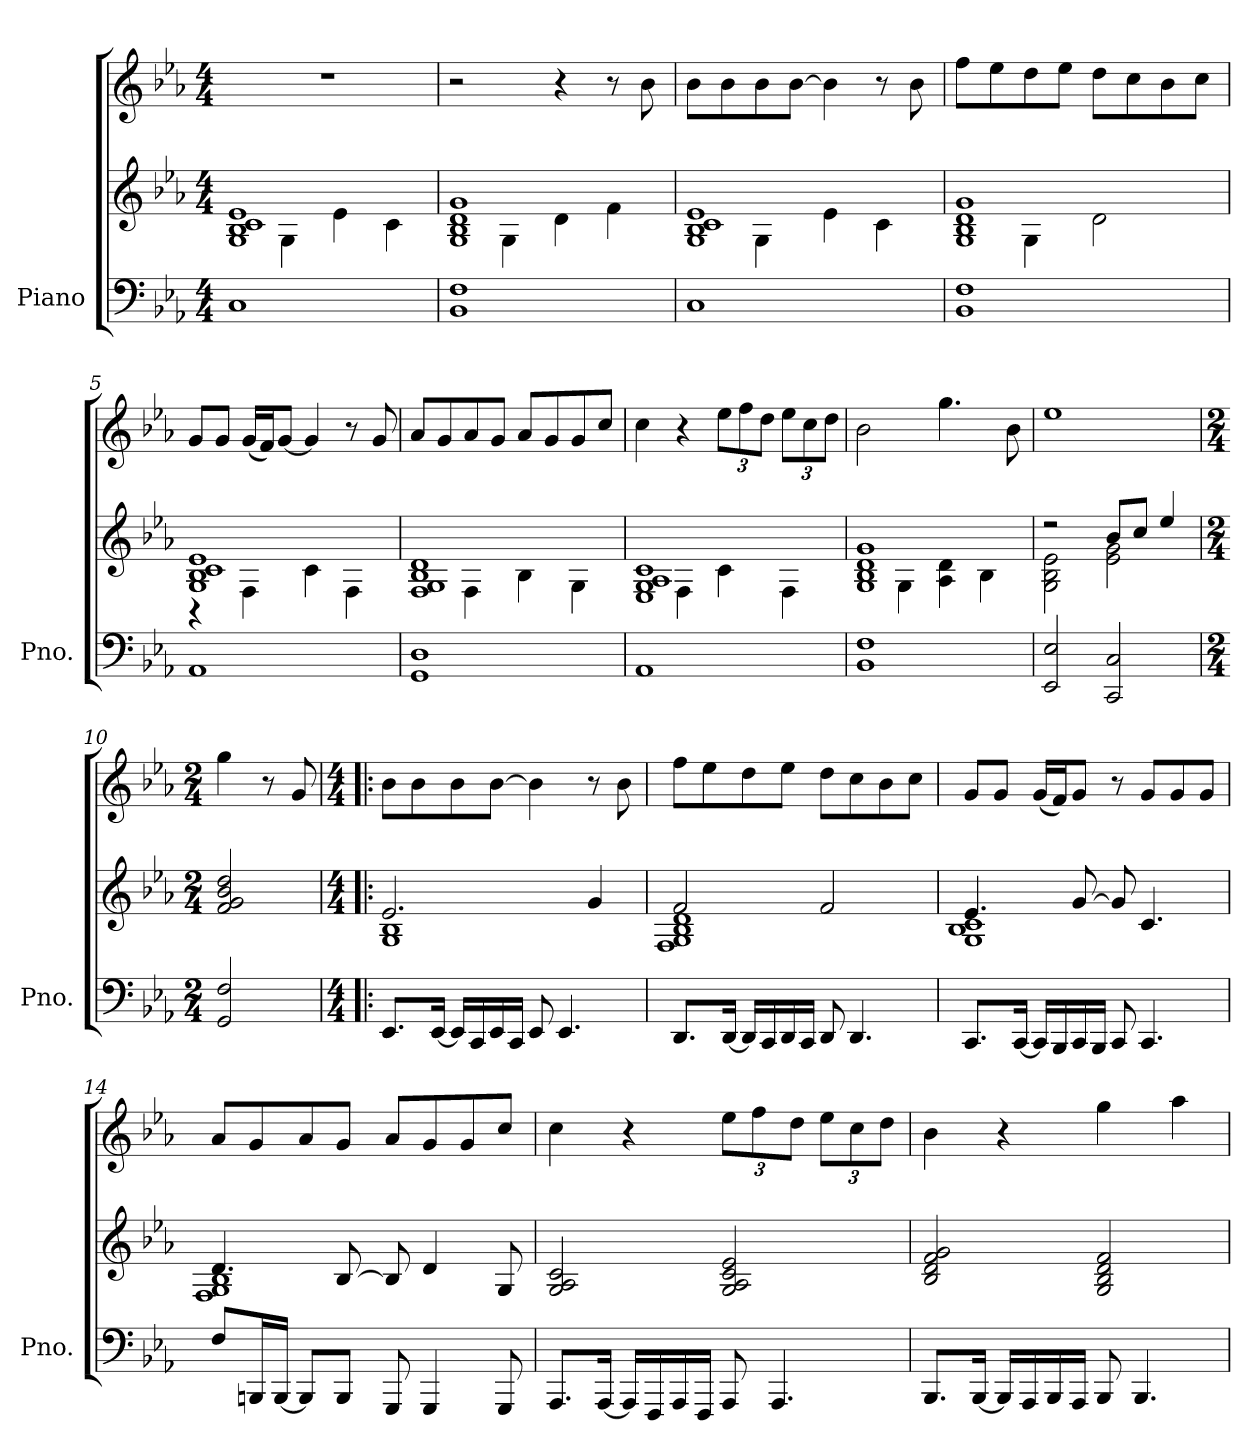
**kern	**kern	**kern
*part1	*part1	*part1
*staff3	*staff2	*staff1
*I"Piano	*	*
*I'Pno.	*	*
*clefF4	*clefG2	*clefG2
*k[b-e-a-]	*k[b-e-a-]	*k[b-e-a-]
*M4/4	*M4/4	*M4/4
*MM80	*MM80	*MM80
=1	=1	=1
*	*^	*
1C	1G 1B- 1c 1e-	4ryy	1r
.	.	4G\	.
.	.	4e-\	.
.	.	4c\	.
=2	=2	=2	=2
1BB- 1F	1G 1B- 1d 1g	4ryy	2r
.	.	4G\	.
.	.	4d\	4r
.	.	4f\	8r
.	.	.	8b-\
=3	=3	=3	=3
1C	1G 1B- 1c 1e-	4ryy	8b-\L
.	.	.	8b-\
.	.	4G\	8b-\
.	.	.	[8b-\J
.	.	4e-\	4b-\]
.	.	4c\	8r
.	.	.	8b-\
=4	=4	=4	=4
1BB- 1F	1G 1B- 1d 1g	4ryy	8ff\L
.	.	.	8ee-\
.	.	4G\	8dd\
.	.	.	8ee-\J
.	.	2d\	8dd\L
.	.	.	8cc\
.	.	.	8b-\
.	.	.	8cc\J
=5	=5	=5	=5
1AA-	1G 1B- 1c 1e-	4r	8g/L
.	.	.	8g/J
.	.	4F\	(16g/LL
.	.	.	16f/J)
.	.	.	[8g/J
.	.	4c\	4g/]
.	.	4F\	8r
.	.	.	8g/
!!LO:LB:g=z
=6	=6	=6	=6
1GG 1D	1F 1G 1B- 1d	4ryy	8a-/L
.	.	.	8g/
.	.	4F\	8a-/
.	.	.	8g/J
.	.	4B-\	8a-/L
.	.	.	8g/
.	.	4G\	8g/
.	.	.	8cc/J
=7	=7	=7	=7
1AA-	1E- 1G 1A- 1c	4ryy	4cc\
.	.	4F\	4r
*	*	*	*Xbrackettup
.	.	4c\	12ee-\L
.	.	.	12ff\
.	.	.	12dd\J
.	.	4F\	12ee-\L
.	.	.	12cc\
.	.	.	12dd\J
=8	=8	=8	=8
1BB- 1F	1G 1B- 1d 1g	4ryy	2b-\
.	.	4G\	.
.	.	4A-\ 4d\	4.gg\
.	.	4B-\	.
.	.	.	8b-\
=9	=9	=9	=9
2EE-/ 2E-/	2r	2G\ 2B-\ 2e-\	1ee-
2CC/ 2C/	8b-/L	2e-\ 2g\	.
.	8cc/J	.	.
.	4ee-/	.	.
*	*v	*v	*
=10	=10	=10
*M2/4	*M2/4	*M2/4
2GG/ 2F/	2f/ 2g/ 2b-/ 2dd/	4gg\
.	.	8r
.	.	8g/
!!LO:LB:g=z
=11!|:	=11!|:	=11!|:
*M4/4	*M4/4	*M4/4
*	*^	*
8.EE-/L	2.e-/	1G 1B-	8b-\L
.	.	.	8b-\
[16EE-/Jk	.	.	.
16EE-/LL]	.	.	8b-\
16CC/	.	.	.
16EE-/	.	.	[8b-\J
16CC/JJ	.	.	.
8EE-/	.	.	4b-\]
4.EE-/	.	.	.
.	4g/	.	8r
.	.	.	8b-\
=12	=12	=12	=12
8.DD/L	2f/	1F 1G 1B- 1d	8ff\L
.	.	.	8ee-\
[16DD/Jk	.	.	.
16DD/LL]	.	.	8dd\
16CC/	.	.	.
16DD/	.	.	8ee-\J
16CC/JJ	.	.	.
8DD/	2f/	.	8dd\L
4.DD/	.	.	8cc\
.	.	.	8b-\
.	.	.	8cc\J
=13	=13	=13	=13
8.CC/L	4.e-/	1G 1B- 1c	8g/L
.	.	.	8g/J
[16CC/Jk	.	.	.
16CC/LL]	.	.	(16g/LL
16BBB-/	.	.	16f/J)
16CC/	[8g/	.	8g/J
16BBB-/JJ	.	.	.
8CC/	8g/]	.	8r
4.CC/	4.c/	.	8g/L
.	.	.	8g/
.	.	.	8g/J
!!LO:LB:g=z
=14	=14	=14	=14
8F/L	4.d/	1F 1G 1B-	8a-/L
16BBBn/L	.	.	8g/
[16BBB/JJ	.	.	.
8BBB/L]	.	.	8a-/
8BBB/J	[8B-/	.	8g/J
8GGG/	8B-/]	.	8a-/L
4GGG/	4d/	.	8g/
.	.	.	8g/
8GGG/	8G/	.	8cc/J
*	*v	*v	*
=15	=15	=15
8.AAA-/L	2G/ 2A-/ 2c/	4cc\
[16AAA-/Jk	.	.
16AAA-/LL]	.	4r
16FFF/	.	.
16AAA-/	.	.
16FFF/JJ	.	.
8AAA-/	2G/ 2A-/ 2c/ 2e-/	12ee-\L
.	.	12ff\
4.AAA-/	.	.
.	.	12dd\J
.	.	12ee-\L
.	.	12cc\
.	.	12dd\J
=16	=16	=16
8.BBB-/L	2B-/ 2d/ 2f/ 2g/	4b-\
[16BBB-/Jk	.	.
16BBB-/LL]	.	4r
16AAA-/	.	.
16BBB-/	.	.
16AAA-/JJ	.	.
8BBB-/	2G/ 2B-/ 2d/ 2f/	4gg\
4.BBB-/	.	.
.	.	4aa-\
=	=	=
*-	*-	*-
